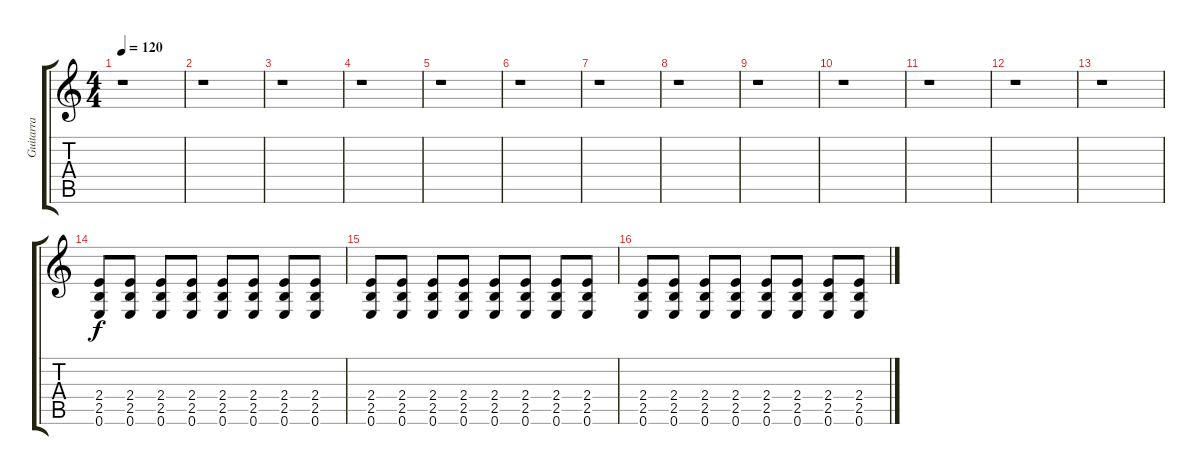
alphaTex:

\track ("Guitarra" "Guitarra") {instrument electricguitarclean}
\staff {score tabs}
\tuning (E4 B3 G3 D3 A2 E2) {hide}
\ts (4 4)
\tempo 120
\clef g2
\ks c
r.1{dy f instrument electricguitarclean} |
r.1 |
r.1 |
r.1 |
r.1 |
r.1 |
r.1 |
r.1 |
r.1 |
r.1 |
r.1 |
r.1 |
r.1 |
(2.4 2.5 0.6).8 (2.4 2.5 0.6).8 (2.4 2.5 0.6).8 (2.4 2.5 0.6).8 (2.4 2.5 0.6).8 (2.4 2.5 0.6).8 (2.4 2.5 0.6).8 (2.4 2.5 0.6).8 |
(2.4 2.5 0.6).8 (2.4 2.5 0.6).8 (2.4 2.5 0.6).8 (2.4 2.5 0.6).8 (2.4 2.5 0.6).8 (2.4 2.5 0.6).8 (2.4 2.5 0.6).8 (2.4 2.5 0.6).8 |
(2.4 2.5 0.6).8 (2.4 2.5 0.6).8 (2.4 2.5 0.6).8 (2.4 2.5 0.6).8 (2.4 2.5 0.6).8 (2.4 2.5 0.6).8 (2.4 2.5 0.6).8 (2.4 2.5 0.6).8
